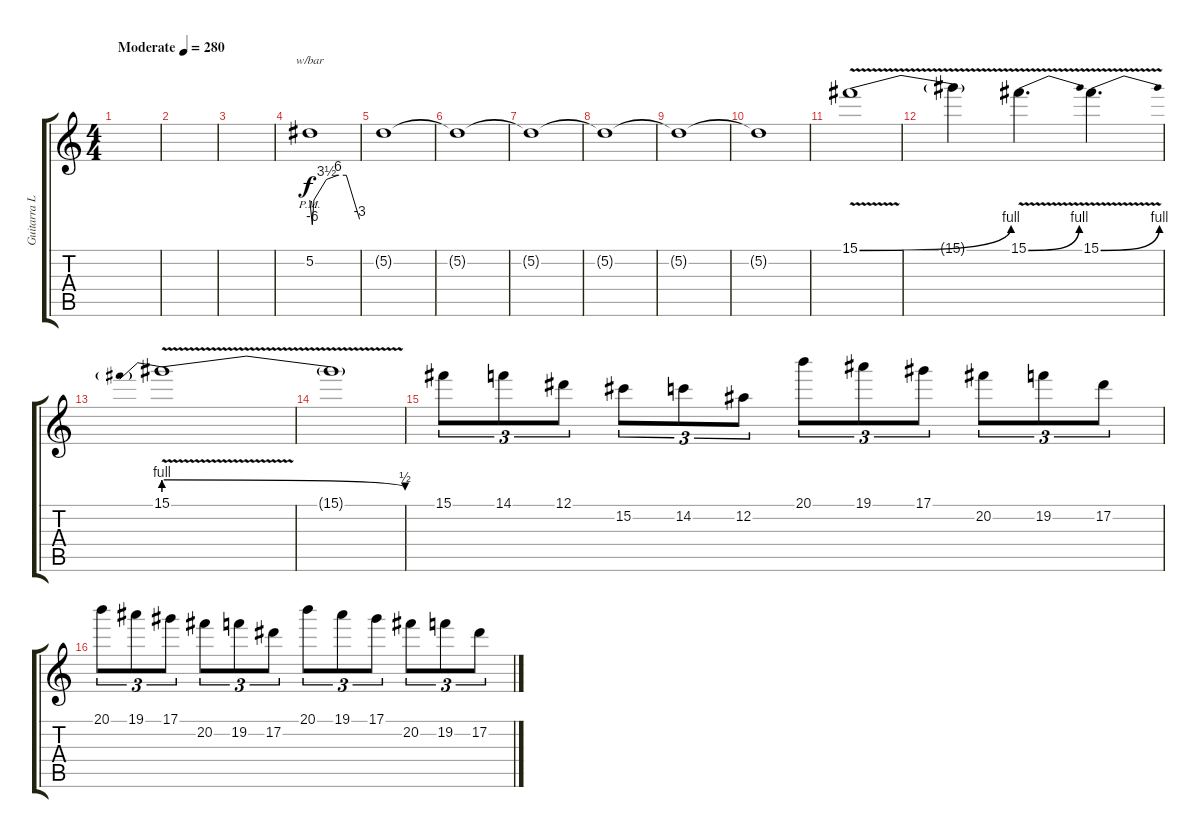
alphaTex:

\track ("Guitarra Líder" "Guitarra L") {instrument overdrivenguitar}
\staff {score tabs}
\tuning (Eb4 Bb3 Gb3 Db3 Ab2 Eb2) {hide}
\ts (4 4)
\tempo (280 "Moderate")
\clef g2
\ks c
|
|
|
5.2{pm}.1{tbe (custom default 0 0 3 -24 5 0 20 14 34 24 44 24 60 -12)} |
5.2{t}.1 |
5.2{t}.1 |
5.2{t}.1 |
5.2{t}.1 |
5.2{t}.1 |
5.2{t}.1 |
15.1{be (bend 0 0 60 4) v}.1 |
15.1{t}.4 15.1{be (bend 0 0 60 4) v}.4{d} 15.1{be (bend 0 0 60 4) v}.4{d} |
15.1{be (prebendrelease 0 4 60 2) v}.1 |
15.1{t}.1 |
15.1.8{tu (3 2)} 14.1.8{tu (3 2)} 12.1.8{tu (3 2)} 15.2.8{tu (3 2)} 14.2.8{tu (3 2)} 12.2.8{tu (3 2)} 20.1.8{tu (3 2)} 19.1.8{tu (3 2)} 17.1.8{tu (3 2)} 20.2.8{tu (3 2)} 19.2.8{tu (3 2)} 17.2.8{tu (3 2)} |
20.1.8{tu (3 2)} 19.1.8{tu (3 2)} 17.1.8{tu (3 2)} 20.2.8{tu (3 2)} 19.2.8{tu (3 2)} 17.2.8{tu (3 2)} 20.1.8{tu (3 2)} 19.1.8{tu (3 2)} 17.1.8{tu (3 2)} 20.2.8{tu (3 2)} 19.2.8{tu (3 2)} 17.2.8{tu (3 2)}
